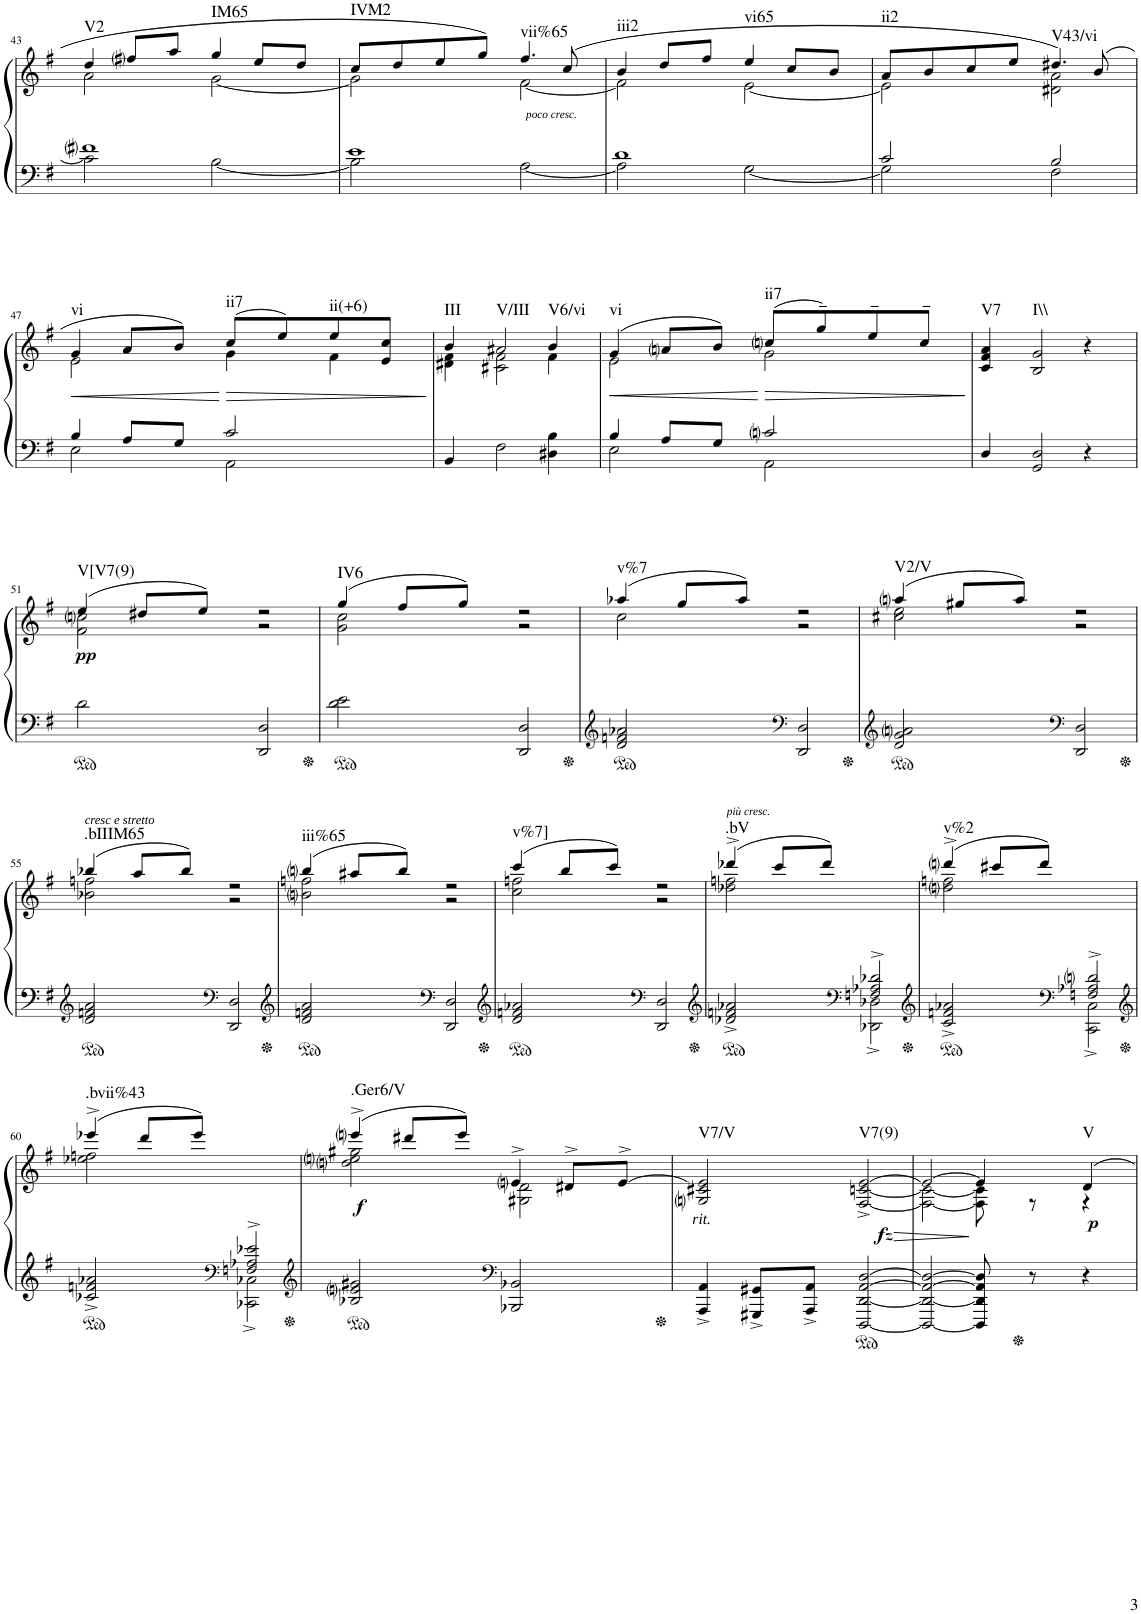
**kern	**kern	**dynam	**harte
*part1	*part1	*part1	*part1
*staff2	*staff1	*staff1/2	*
*I"Midi_1	*	*	*
!!LO:PB:g=z
*clefF4	*clefG2	*	*
*k[f#]	*k[f#]	*	*
*G:	*G:	*	*
*M4/4	*M4/4	*	*
*met(c)	*met(c)	*	*
=43	=43	=43	=43
*^	*^	*	*
!	!	!	!	!	!LO:H:kt=V2
1f#i	2c\]	4dd/	2a\	.	N
.	.	8ff#i/L	.	.	.
.	.	8aa/J	.	.	.
!	!	!	!	!	!LO:H:kt=IM65
.	[2B\	4gg/	[2g\	.	N
.	.	8ee/L	.	.	.
.	.	8dd/J	.	.	.
=44	=44	=44	=44	=44	=44
!	!	!	!	!	!LO:H:kt=IVM2
1e	2B\]	8cc/L	2g\]	.	N
.	.	8dd/	.	.	.
.	.	8ee/	.	.	.
.	.	8gg/J	.	.	.
!	!	!LO:TX:b:i:t=poco cresc.	!	!	!LO:H:kt=vii%65
.	[2A\	4.ff#/	[2f#\	.	N
.	.	(8cc/	.	.	.
=45	=45	=45	=45	=45	=45
!	!	!	!	!	!LO:H:kt=iii2
1d	2A\]	4b/	2f#\]	.	N
.	.	8dd/L	.	.	.
.	.	8ff#/J	.	.	.
!	!	!	!	!	!LO:H:kt=vi65
.	[2G\	4ee/	[2e\	.	N
.	.	8cc/L	.	.	.
.	.	8b/J	.	.	.
=46	=46	=46	=46	=46	=46
!	!	!	!	!	!LO:H:kt=ii2
2c/	2G\]	8a/L	2e\]	.	N
.	.	8b/	.	.	.
.	.	8cc/	.	.	.
.	.	8ee/J	.	.	.
!	!	!	!	!	!LO:H:kt=V43/vi
2B/	2F#\	4.dd#X/)	2d#X\ 2a\	.	N
.	.	(8b/	.	.	.
!!LO:LB:g=z	!!
=47	=47	=47	=47	=47	=47
!	!	!	!	!LO:HP:b	!LO:H:kt=vi
4B/	2E\	4g/	2e\	<	N
8A/L	.	8a/L	.	.	.
8G/J	.	8b/J)	.	.	.
!	!	!	!	!LO:HP:n=1:b	!LO:H:kt=ii7
2c/	2AA\	(8cc/L	4g\	[ >	N
.	.	8ee/)	.	.	.
!	!	!	!	!	!LO:H:kt=ii(+6)
.	.	8ee/	4f#\	.	N
.	.	8e/ 8cc/J	.	.	.
*v	*v	*	*	*	*
*	*v	*v	*	*
.	.	]	.
=48	=48	=48	=48
*^	*^	*	*
!	!	!	!	!	!LO:H:kt=III
4BB/	2ryy	4b/	4d#X\ 4f#\	.	N
!	!	!	!	!	!LO:H:kt=V/III
2F#\	.	2a#X/	2c#X\ 2f#\	.	N
.	2ryy	.	.	.	.
!	!	!	!	!	!LO:H:kt=V6/vi
4D#X\ 4B\	.	4b/	4f#\	.	N
=49	=49	=49	=49	=49	=49
!	!	!	!	!LO:HP:b	!LO:H:kt=vi
4B/	2E\	(4g/	2e\	<	N
8A/L	.	8ani/L	.	.	.
8G/J	.	8b/J)	.	.	.
!	!	!	!	!LO:HP:n=1:b	!LO:H:kt=ii7
2cni/	2AA\	(8ccni/L	2g\	[ >	N
.	.	8gg~/)	.	.	.
.	.	8ee~/	.	.	.
.	.	8cc~/J	.	.	.
*v	*v	*	*	*	*
*	*v	*v	*	*
.	.	]	.
=50	=50	=50	=50
*^	*^	*	*
!	!	!	!	!	!LO:H:kt=V7
4D/	2ryy	4c/ 4f#/ 4a/	2ryy	.	N
!	!	!	!	!	!LO:H:kt=I\\
2GG/ 2D/	.	2B/ 2g/	.	.	N
.	2ryy	.	2ryy	.	.
4r	.	4r	.	.	.
*v	*v	*	*	*	*
!!LO:LB:g=z	!!
=51	=51	=51	=51	=51
!	!	!	!LO:DY:b	!LO:H:kt=V[V7(9)
2d\	(4ee/	2f#\ 2ccni\	pp	N
.	8dd#X/L	.	.	.
.	8ee/J)	.	.	.
2DD/ 2D/	2r	2r	.	.
=52	=52	=52	=52	=52
!	!	!	!	!LO:H:kt=IV6
2d\ 2e\	(4gg/	2g\ 2cc\	.	N
.	8ff#/L	.	.	.
.	8gg/J)	.	.	.
2DD/ 2D/	2r	2r	.	.
=53	=53	=53	=53	=53
*clefG2	*	*	*	*
!	!	!	!	!LO:H:kt=v%7
2d/ 2fn/ 2a-X/	(4aa-X/	2cc\	.	N
.	8gg/L	.	.	.
.	8aa-/J)	.	.	.
*clefF4	*	*	*	*
2DD/ 2D/	2r	2r	.	.
=54	=54	=54	=54	=54
*clefG2	*	*	*	*
!	!	!	!	!LO:H:kt=V2/V
2d/ 2g/ 2ani/	(4aani/	2cc#X\ 2ee\	.	N
.	8gg#X/L	.	.	.
.	8aa/J)	.	.	.
*clefF4	*	*	*	*
2DD/ 2D/	2r	2r	.	.
!!LO:LB:g=z	!!
=55	=55	=55	=55	=55
*clefG2	*	*	*	*
*^	*	*	*	*
!	!	!LO:TX:a:i:t=cresc e stretto	!	!	!LO:H:kt=.bIIIM65
2d/ 2fn/ 2a/	2ryy	(4bb-X/	2b-X\ 2ffn\	.	N
.	.	8aa/L	.	.	.
.	.	8bb-/J)	.	.	.
*clefF4	*	*	*	*	*
2DD/ 2D/	2ryy	2r	2r	.	.
=56	=56	=56	=56	=56	=56
*clefG2	*	*	*	*	*
!	!	!	!	!	!LO:H:kt=iii%65
2d/ 2fn/ 2a/	2ryy	(4bbni/	2bni\ 2ffn\	.	N
.	.	8aa#X/L	.	.	.
.	.	8bb/J)	.	.	.
*clefF4	*	*	*	*	*
2DD/ 2D/	2ryy	2r	2r	.	.
=57	=57	=57	=57	=57	=57
*clefG2	*	*	*	*	*
!	!	!	!	!	!LO:H:kt=v%7]
2d/ 2fn/ 2a-X/	2ryy	(4ccc/	2cc\ 2ffn\	.	N
.	.	8bb/L	.	.	.
.	.	8ccc/J)	.	.	.
*clefF4	*	*	*	*	*
2DD/ 2D/	2ryy	2r	2r	.	.
=58	=58	=58	=58	=58	=58
*clefG2	*	*	*	*	*
!	!	!LO:TX:a:i:t=più cresc.	!	!	!LO:H:kt=.bV
2d-X/^ 2fn/^ 2a-X/^	2ryy	(4ddd-X^/	2dd-X\ 2ffn\	.	N
.	.	8ccc/L	.	.	.
.	.	8ddd-/J)	.	.	.
*clefF4	*	*	*	*	*
2Fn/^ 2A-X/^ 2d-X/^	2DD-X\^ 2D-X\^	2ryy	2ryy	.	.
=59	=59	=59	=59	=59	=59
*clefG2	*	*	*	*	*
!	!	!	!	!	!LO:H:kt=v%2
2c/^ 2fn/^ 2a-X/^	2ryy	(4dddni^/	2ddni\ 2ffn\	.	N
.	.	8ccc#X/L	.	.	.
.	.	8ddd/J)	.	.	.
*clefF4	*	*	*	*	*
2Fn/^ 2A-X/^ 2dni/^	2CC\^ 2C\^	2ryy	2ryy	.	.
!!LO:LB:g=z	!!
=60	=60	=60	=60	=60	=60
*clefG2	*	*	*	*	*
!	!	!	!	!	!LO:H:kt=.bvii%43
2c-X/^ 2fn/^ 2a-X/^	2ryy	(4eee-X^/	2ee-X\ 2ffn\	.	N
.	.	8ddd/L	.	.	.
.	.	8eee-/J)	.	.	.
*clefF4	*	*	*	*	*
2Fn/^ 2A-X/^ 2e-X/^	2CC-X\^ 2C-X\^	2ryy	2ryy	.	.
=61	=61	=61	=61	=61	=61
*clefG2	*	*	*	*	*
!	!	!	!	!LO:DY:b	!LO:H:kt=.Ger6/V
2B-X/ 2eni/ 2g#X/	2ryy	(4eeeni^/	2ddni\ 2eeni\ 2gg#X\	f	N
.	.	8ddd#X/L	.	.	.
.	.	8eee/J)	.	.	.
*clefF4	*	*	*	*	*
2BBB-X/ 2BB-X/	2ryy	4eni^/	2G#X\ 2d\	.	.
.	.	8d#X^/L	.	.	.
.	.	[8e^/J	.	.	.
=62	=62	=62	=62	=62	=62
!	!	!LO:TX:b:i:t=rit.	!	!	!LO:H:kt=V7/V
4AAA/^ 4AA/^	2ryy	2Gni/ 2c#X/ 2e/]	2ryy	.	N
8GGG#X/^ 8GG#X/^L	.	.	.	.	.
8AAA/^ 8AA/^J	.	.	.	.	.
!	!	!	!	!LO:HP:b	!
!	!	!	!	!LO:DY:n=1:b	!LO:H:kt=V7(9)
[2DDD/ [2DD/ [2AA/ [2D/	2ryy	[2F#/^ [2cn/^ [2e/^	2ryy	> fz	N
=63	=63	=63	=63	=63	=63
2DDD/_ 2DD/_ 2AA/_ 2D/_	2ryy	2e/_	2F#\_ 2c\_	.	.
8DDD/] 8DD/] 8AA/] 8D/]	2ryy	4e/]	8F#\] 8c\]	]	.
8r	.	.	8r	.	.
!	!	!	!	!LO:DY:b	!LO:H:kt=V
4r	.	4d/	4r	p	N
*v	*v	*	*	*	*
*	*v	*v	*	*
=	=	=	=
*-	*-	*-	*-
